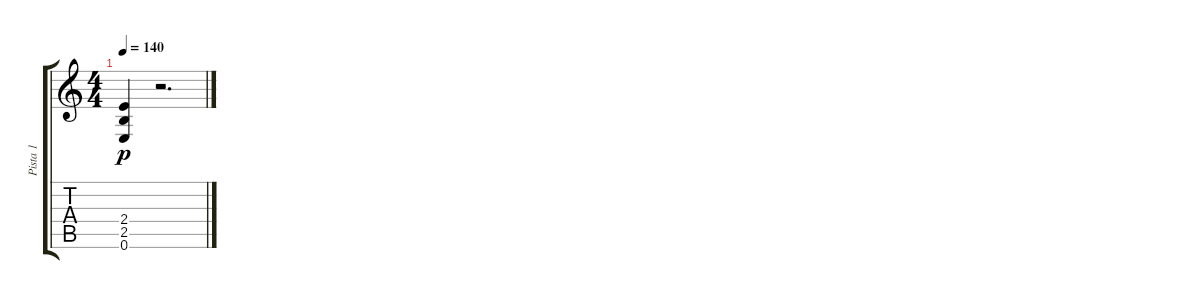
\track ("Pista 1" "Pista 1") {instrument distortionguitar}
\staff {score tabs}
\tuning (E4 B3 G3 D3 A2 E2) {hide}
\ts (4 4)
\tempo 140
\clef g2
\ks c
(2.4 2.5 0.6).4{dy p} r.2{d}
